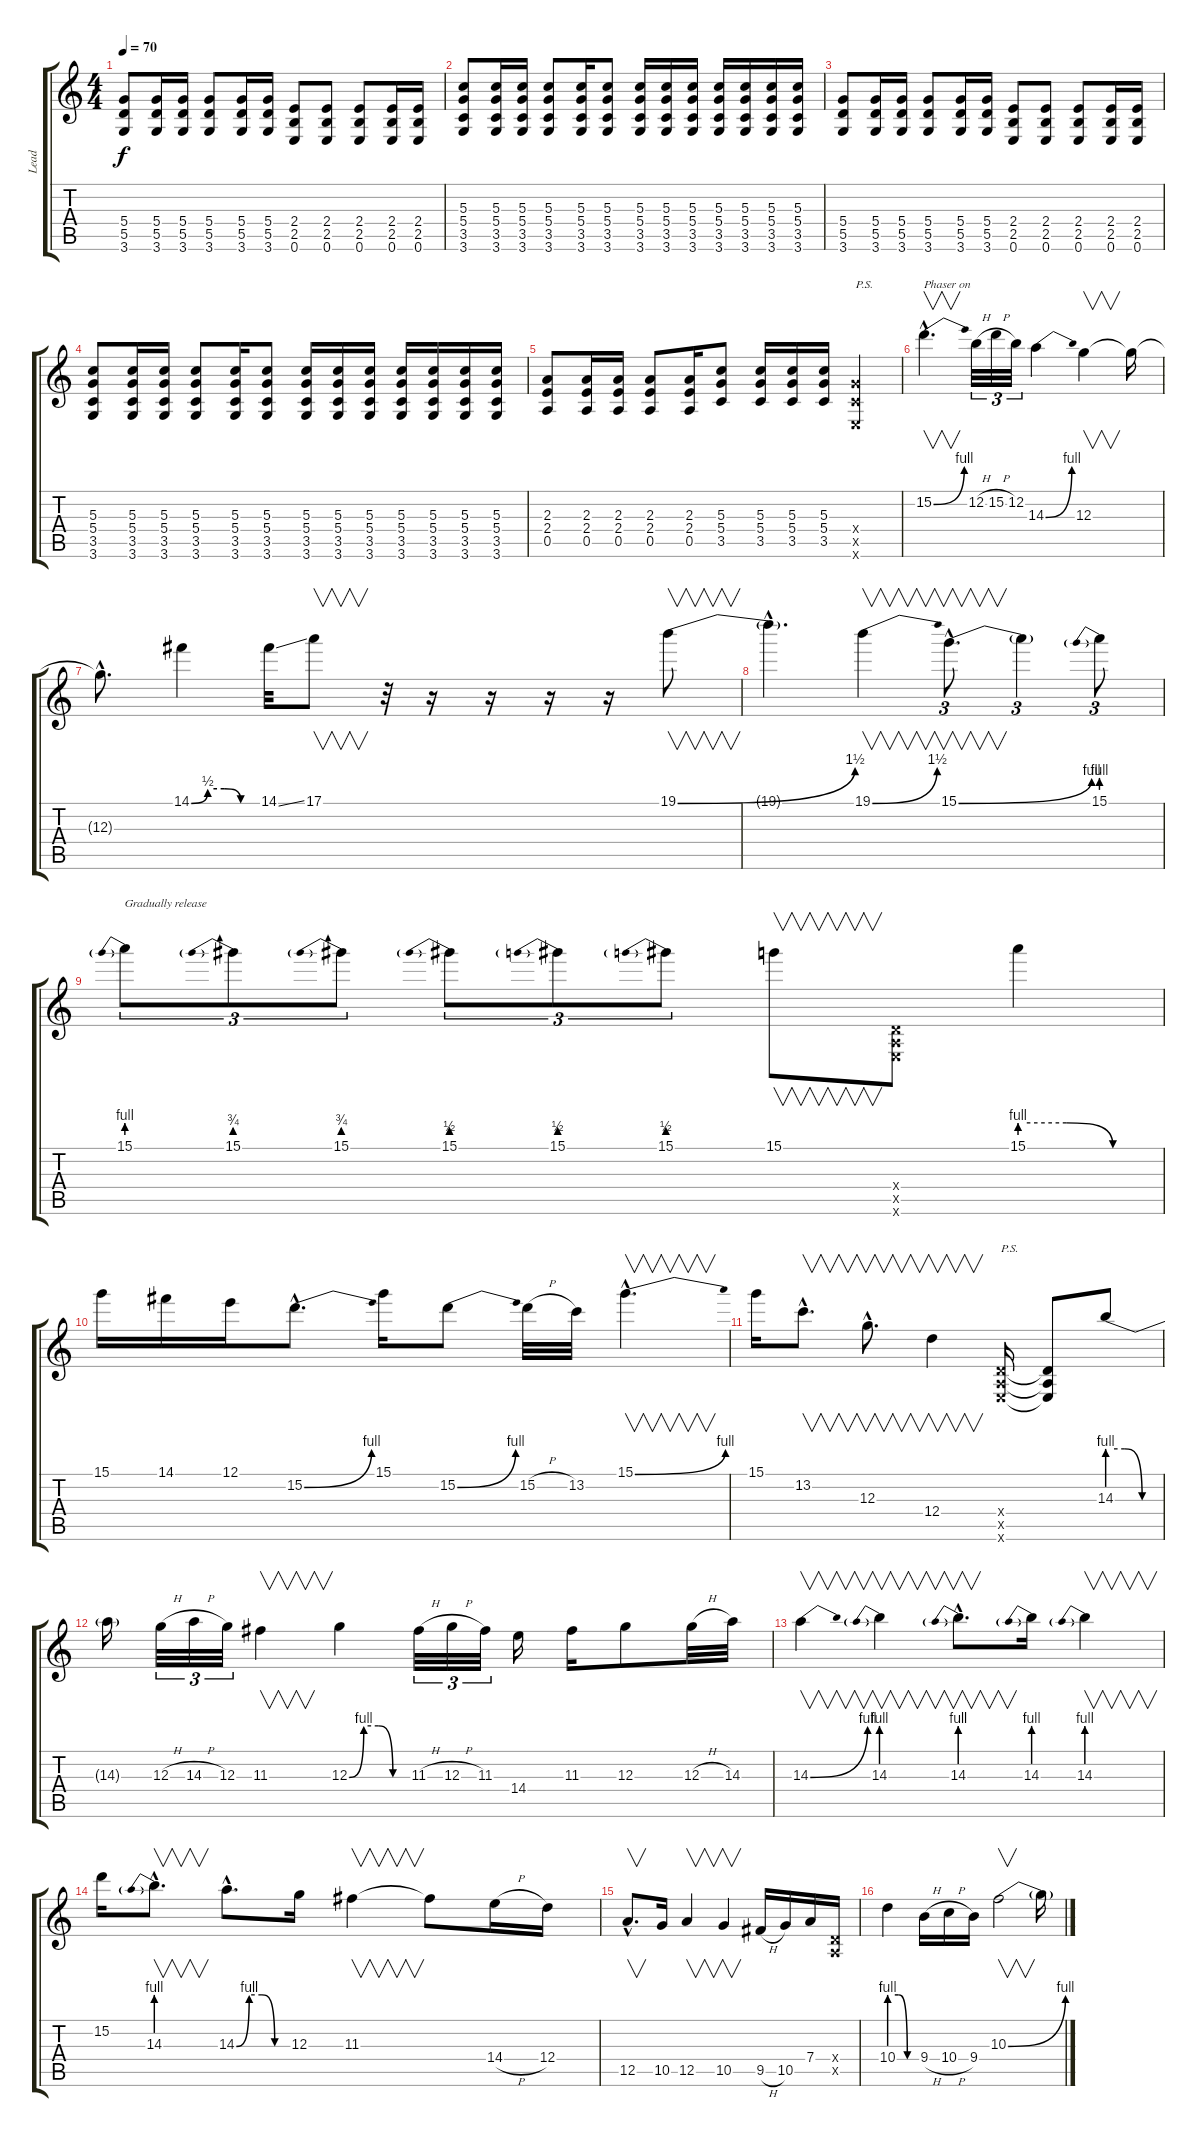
\track ("Lead" "Lead") {instrument distortionguitar}
\staff {score tabs}
\tuning (E4 B3 G3 D3 A2 E2) {hide}
\ts (4 4)
\tempo 70
\clef g2
\ks c
(5.4 5.5 3.6).8{dy f} (5.4 5.5 3.6).16 (5.4 5.5 3.6).16 (5.4 5.5 3.6).8 (5.4 5.5 3.6).16 (5.4 5.5 3.6).16 (2.4 2.5 0.6).8 (2.4 2.5 0.6).8 (2.4 2.5 0.6).8 (2.4 2.5 0.6).16 (2.4 2.5 0.6).16 |
(5.3 5.4 3.5 3.6).8 (5.3 5.4 3.5 3.6).16 (5.3 5.4 3.5 3.6).16 (5.3 5.4 3.5 3.6).8 (5.3 5.4 3.5 3.6).16 (5.3 5.4 3.5 3.6).8 (5.3 5.4 3.5 3.6).16 (5.3 5.4 3.5 3.6).16 (5.3 5.4 3.5 3.6).16 (5.3 5.4 3.5 3.6).16 (5.3 5.4 3.5 3.6).16 (5.3 5.4 3.5 3.6).16 (5.3 5.4 3.5 3.6).16 |
(5.4 5.5 3.6).8 (5.4 5.5 3.6).16 (5.4 5.5 3.6).16 (5.4 5.5 3.6).8 (5.4 5.5 3.6).16 (5.4 5.5 3.6).16 (2.4 2.5 0.6).8 (2.4 2.5 0.6).8 (2.4 2.5 0.6).8 (2.4 2.5 0.6).16 (2.4 2.5 0.6).16 |
(5.3 5.4 3.5 3.6).8 (5.3 5.4 3.5 3.6).16 (5.3 5.4 3.5 3.6).16 (5.3 5.4 3.5 3.6).8 (5.3 5.4 3.5 3.6).16 (5.3 5.4 3.5 3.6).8 (5.3 5.4 3.5 3.6).16 (5.3 5.4 3.5 3.6).16 (5.3 5.4 3.5 3.6).16 (5.3 5.4 3.5 3.6).16 (5.3 5.4 3.5 3.6).16 (5.3 5.4 3.5 3.6).16 (5.3 5.4 3.5 3.6).16 |
(2.3 2.4 0.5).8 (2.3 2.4 0.5).16 (2.3 2.4 0.5).16 (2.3 2.4 0.5).8 (2.3 2.4 0.5).16 (5.3 5.4 3.5).8 (5.3 5.4 3.5).16 (5.3 5.4 3.5).16 (5.3 5.4 3.5).16 (5.4{x} 3.5{x} 0.6{x}).4{txt "P.S."} |
15.2{be (bend 0 0 60 4) hac}.4{v d txt "Phaser on"} 12.2{h}.32{tu (3 2)} 15.2{h}.32{tu (3 2)} 12.2.32{tu (3 2)} 14.3{be (bend 0 0 60 4)}.4 12.3.4{v} 12.3{t}.16 |
12.3{hac t}.8{d} 14.1{be (custom 0 0 15 2 30 2 45 0 60 0)}.4 14.1{ss}.32 17.1.8{v} r.32 r.16 r.16 r.16 r.16 19.1{be (bend 0 0 60 6)}.8{v} |
19.1{hac t}.4{d} 19.1{be (bend 0 0 60 6)}.4{v} 15.1{be (bend 0 0 60 4) hac}.8{v d tu (3 2)} 15.1{t}.4{tu (3 2)} 15.1{be (prebend 0 4 60 4)}.8{tu (3 2)} |
15.1{be (prebend 0 4 60 4)}.8{tu (3 2) txt "Gradually release"} 15.1{be (prebend 0 3 60 3)}.8{tu (3 2)} 15.1{be (prebend 0 3 60 3)}.8{tu (3 2)} 15.1{be (prebend 0 2 60 2)}.8{tu (3 2)} 15.1{be (prebend 0 2 60 2)}.8{tu (3 2)} 15.1{be (prebend 0 2 60 2)}.8{tu (3 2)} 15.1.8{v} (0.4{x} 0.5{x} 0.6{x}).8 15.1{be (custom 0 4 20 4 40 0 60 0)}.4 |
15.1.16 14.1.16 12.1.16 15.2{be (bend 0 0 60 4) hac}.8{d} 15.1.16 15.2{be (bend 0 0 60 4)}.8 15.2{h}.32 13.2.32 15.1{be (bend 0 0 60 4) hac}.4{v d} |
15.1.16 13.2{hac}.8{v d} 12.3{hac}.8{v d} 12.4.4{v} (0.4{x} 0.5{x} 0.6{x}).16{txt "P.S."} (0.4{t} 0.5{t} 0.6{t}).8 14.3{be (custom 0 4 20 4 40 0 60 0)}.8 |
14.3{t}.16 12.3{h}.32{tu (3 2)} 14.3{h}.32{tu (3 2)} 12.3.32{tu (3 2)} 11.3.4{v} 12.3{be (custom 0 0 15 4 30 4 45 0 60 0)}.4 11.3{h}.32{tu (3 2)} 12.3{h}.32{tu (3 2)} 11.3.32{tu (3 2)} 14.4.16 11.3.16 12.3.8 12.3{h}.32 14.3.32 |
14.3{be (bend 0 0 60 4)}.4{v} 14.3{be (prebend 0 4 60 4)}.4{v} 14.3{be (prebend 0 4 60 4) hac}.8{v d} 14.3{be (prebend 0 4 60 4)}.16 14.3{be (prebend 0 4 60 4)}.4{v} |
15.2.16 14.3{be (prebend 0 4 60 4) hac}.8{v d} 14.3{be (custom 0 0 15 4 30 4 45 0 60 0) hac}.8{d} 12.3.16 11.3.4{v} 11.3{t}.8 14.4{h}.16 12.4.16 |
12.5{hac}.8{v d} 10.5.16 12.5.4{v} 10.5.4{v} 9.5{h}.16 10.5.16 7.4.16 (0.4{x} 0.5{x}).16 |
10.4{be (custom 0 4 20 4 40 0 60 0)}.4 9.4{h}.16 10.4{h}.16 9.4.16 10.3{be (bend 0 0 60 4)}.2{v} 10.3{t}.16
